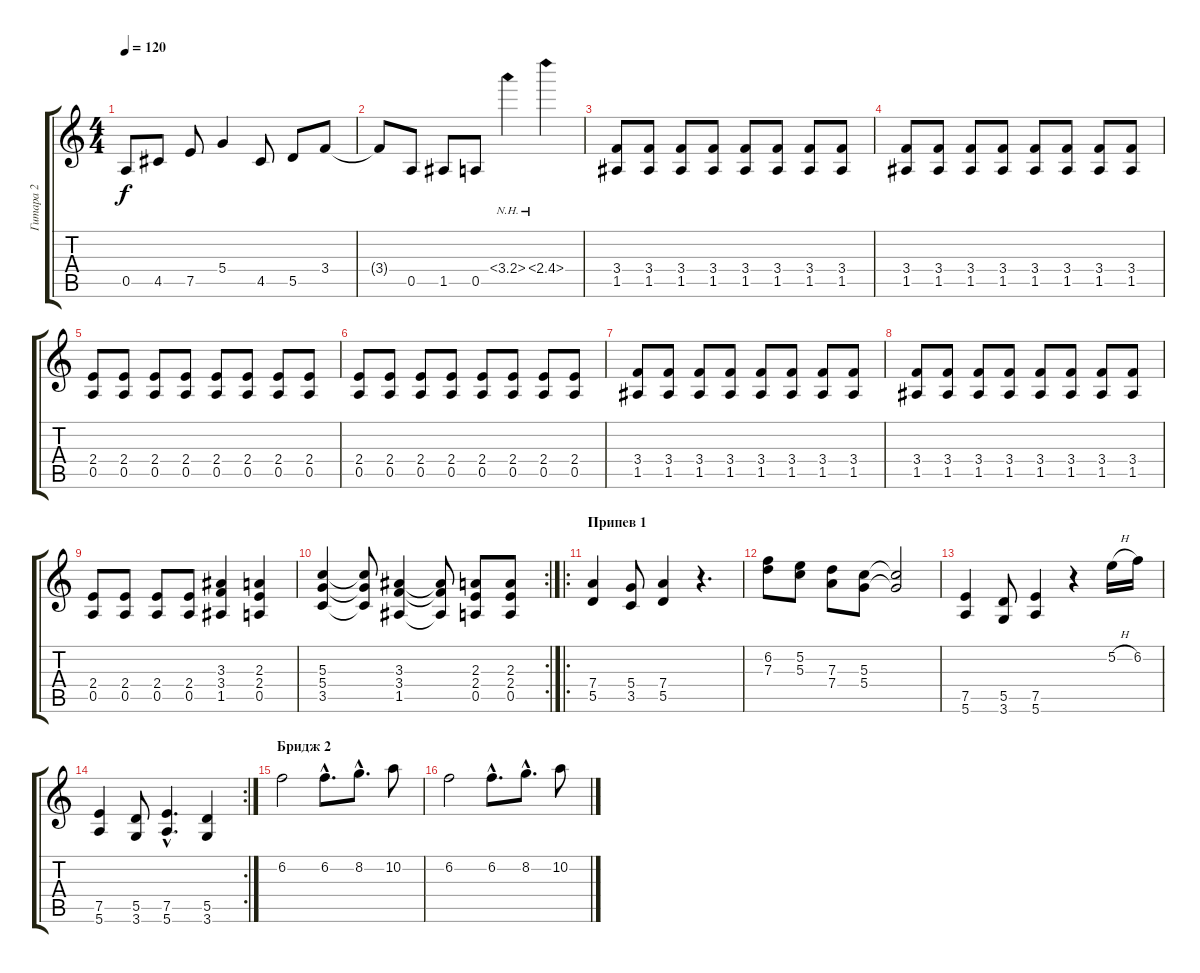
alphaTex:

\track ("Гитара 2" "Гитара 2") {instrument distortionguitar}
\staff {score tabs}
\tuning (E4 B3 G3 D3 A2 E2) {hide}
\ts (4 4)
\tempo 120
\clef g2
\ks c
0.5.8{dy f} 4.5.8 7.5.8 5.4.4 4.5.8 5.5.8 3.4.8 |
3.4{t}.8 0.5.8 1.5.8 0.5.8 3.4{nh}.4 2.4{nh}.4 |
(3.4 1.5).8 (3.4 1.5).8 (3.4 1.5).8 (3.4 1.5).8 (3.4 1.5).8 (3.4 1.5).8 (3.4 1.5).8 (3.4 1.5).8 |
(3.4 1.5).8 (3.4 1.5).8 (3.4 1.5).8 (3.4 1.5).8 (3.4 1.5).8 (3.4 1.5).8 (3.4 1.5).8 (3.4 1.5).8 |
(2.4 0.5).8 (2.4 0.5).8 (2.4 0.5).8 (2.4 0.5).8 (2.4 0.5).8 (2.4 0.5).8 (2.4 0.5).8 (2.4 0.5).8 |
(2.4 0.5).8 (2.4 0.5).8 (2.4 0.5).8 (2.4 0.5).8 (2.4 0.5).8 (2.4 0.5).8 (2.4 0.5).8 (2.4 0.5).8 |
(3.4 1.5).8 (3.4 1.5).8 (3.4 1.5).8 (3.4 1.5).8 (3.4 1.5).8 (3.4 1.5).8 (3.4 1.5).8 (3.4 1.5).8 |
(3.4 1.5).8 (3.4 1.5).8 (3.4 1.5).8 (3.4 1.5).8 (3.4 1.5).8 (3.4 1.5).8 (3.4 1.5).8 (3.4 1.5).8 |
(2.4 0.5).8 (2.4 0.5).8 (2.4 0.5).8 (2.4 0.5).8 (3.3 3.4 1.5).4 (2.3 2.4 0.5).4 |
\rc 2
(5.3 5.4 3.5).4 (5.3{t} 5.4{t} 3.5{t}).8 (3.3 3.4 1.5).4 (3.3{t} 3.4{t} 1.5{t}).8 (2.3 2.4 0.5).8 (2.3 2.4 0.5).8 |
\ro
\section ("" "Припев 1")
(7.4 5.5).4 (5.4 3.5).8 (7.4 5.5).4 r.4{d} |
(6.2 7.3).8 (5.2 5.3).8 (7.3 7.4).8 (5.3 5.4).8 (5.3{t} 5.4{t}).2 |
(7.5 5.6).4 (5.5 3.6).8 (7.5 5.6).4 r.4 5.2{h}.16 6.2.16 |
\rc 2
(7.5 5.6).4 (5.5 3.6).8 (7.5{hac} 5.6{hac}).4{d} (5.5 3.6).4 |
\section ("" "Бридж 2")
6.2.2 6.2{hac}.8{d} 8.2{hac}.8{d} 10.2.8 |
6.2.2 6.2{hac}.8{d} 8.2{hac}.8{d} 10.2.8
